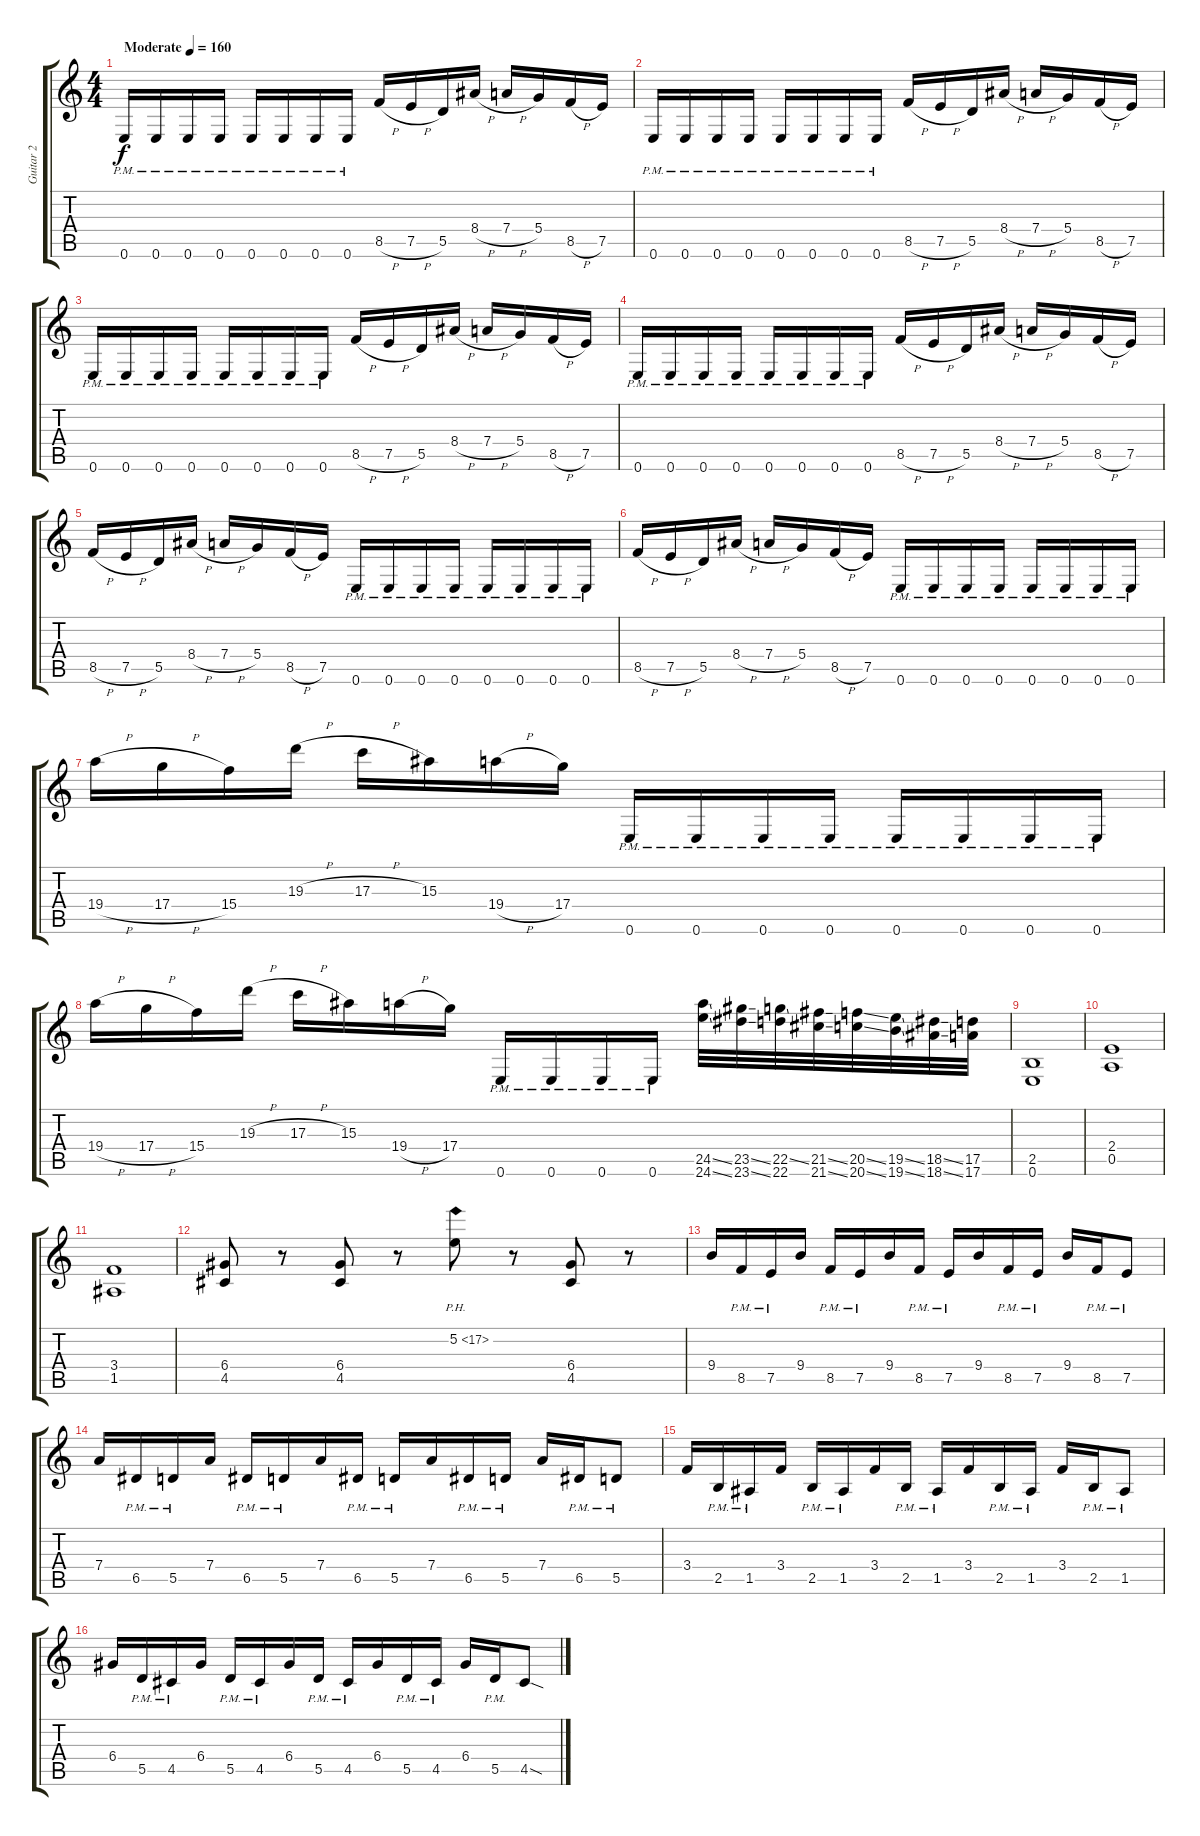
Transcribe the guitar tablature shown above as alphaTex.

\track ("Guitar 2" "Guitar 2") {instrument distortionguitar}
\staff {score tabs}
\tuning (E4 B3 G3 D3 A2 E2) {hide}
\ts (4 4)
\tempo (160 "Moderate")
\clef g2
\ks c
0.6{pm}.16{dy f instrument distortionguitar} 0.6{pm}.16 0.6{pm}.16 0.6{pm}.16 0.6{pm}.16 0.6{pm}.16 0.6{pm}.16 0.6{pm}.16 8.5{h}.16 7.5{h}.16 5.5.16 8.4{h}.16 7.4{h}.16 5.4.16 8.5{h}.16 7.5.16 |
0.6{pm}.16 0.6{pm}.16 0.6{pm}.16 0.6{pm}.16 0.6{pm}.16 0.6{pm}.16 0.6{pm}.16 0.6{pm}.16 8.5{h}.16 7.5{h}.16 5.5.16 8.4{h}.16 7.4{h}.16 5.4.16 8.5{h}.16 7.5.16 |
0.6{pm}.16 0.6{pm}.16 0.6{pm}.16 0.6{pm}.16 0.6{pm}.16 0.6{pm}.16 0.6{pm}.16 0.6{pm}.16 8.5{h}.16 7.5{h}.16 5.5.16 8.4{h}.16 7.4{h}.16 5.4.16 8.5{h}.16 7.5.16 |
0.6{pm}.16 0.6{pm}.16 0.6{pm}.16 0.6{pm}.16 0.6{pm}.16 0.6{pm}.16 0.6{pm}.16 0.6{pm}.16 8.5{h}.16 7.5{h}.16 5.5.16 8.4{h}.16 7.4{h}.16 5.4.16 8.5{h}.16 7.5.16 |
8.5{h}.16 7.5{h}.16 5.5.16 8.4{h}.16 7.4{h}.16 5.4.16 8.5{h}.16 7.5.16 0.6{pm}.16 0.6{pm}.16 0.6{pm}.16 0.6{pm}.16 0.6{pm}.16 0.6{pm}.16 0.6{pm}.16 0.6{pm}.16 |
8.5{h}.16 7.5{h}.16 5.5.16 8.4{h}.16 7.4{h}.16 5.4.16 8.5{h}.16 7.5.16 0.6{pm}.16 0.6{pm}.16 0.6{pm}.16 0.6{pm}.16 0.6{pm}.16 0.6{pm}.16 0.6{pm}.16 0.6{pm}.16 |
19.4{h}.16 17.4{h}.16 15.4.16 19.3{h}.16 17.3{h}.16 15.3.16 19.4{h}.16 17.4.16 0.6{pm}.16 0.6{pm}.16 0.6{pm}.16 0.6{pm}.16 0.6{pm}.16 0.6{pm}.16 0.6{pm}.16 0.6{pm}.16 |
19.4{h}.16 17.4{h}.16 15.4.16 19.3{h}.16 17.3{h}.16 15.3.16 19.4{h}.16 17.4.16 0.6{pm}.16 0.6{pm}.16 0.6{pm}.16 0.6{pm}.16 (24.5{ss} 24.6{ss}).32 (23.5{ss} 23.6{ss}).32 (22.5{ss} 22.6).32 (21.5{ss} 21.6{ss}).32 (20.5{ss} 20.6{ss}).32 (19.5{ss} 19.6{ss}).32 (18.5{ss} 18.6{ss}).32 (17.5 17.6).32 |
(2.5 0.6).1 |
(2.4 0.5).1 |
(3.4 1.5).1 |
(6.4 4.5).8 r.8 (6.4 4.5).8 r.8 5.2{ph 12}.8 r.8 (6.4 4.5).8 r.8 |
9.4.16 8.5{pm}.16 7.5{pm}.16 9.4.16 8.5{pm}.16 7.5{pm}.16 9.4.16 8.5{pm}.16 7.5{pm}.16 9.4.16 8.5{pm}.16 7.5{pm}.16 9.4.16 8.5{pm}.16 7.5{pm}.8 |
7.4.16 6.5{pm}.16 5.5{pm}.16 7.4.16 6.5{pm}.16 5.5{pm}.16 7.4.16 6.5{pm}.16 5.5{pm}.16 7.4.16 6.5{pm}.16 5.5{pm}.16 7.4.16 6.5{pm}.16 5.5{pm}.8 |
3.4.16 2.5{pm}.16 1.5{pm}.16 3.4.16 2.5{pm}.16 1.5{pm}.16 3.4.16 2.5{pm}.16 1.5{pm}.16 3.4.16 2.5{pm}.16 1.5{pm}.16 3.4.16 2.5{pm}.16 1.5{pm}.8 |
6.4.16 5.5{pm}.16 4.5{pm}.16 6.4.16 5.5{pm}.16 4.5{pm}.16 6.4.16 5.5{pm}.16 4.5{pm}.16 6.4.16 5.5{pm}.16 4.5{pm}.16 6.4.16 5.5{pm}.16 4.5{sod}.8
